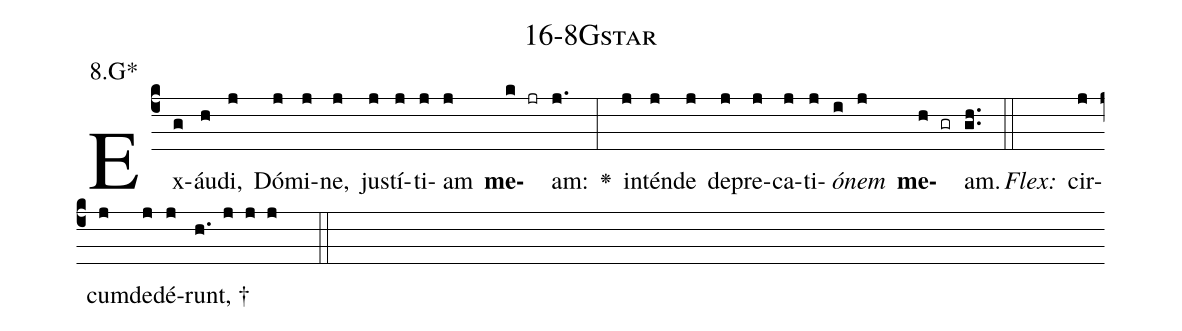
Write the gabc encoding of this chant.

name: 16-8Gstar;
annotation: 8.G*;
%%
(c4)Ex(g)áu(h)di,(j) Dó(j)mi(j)ne,(j) jus(j)tí(j)ti(j)am(j) <b>me</b>(k jr)am:(j.) <v>\greheightstar</v>(:) in(j)tén(j)de(j) de(j)pre(j)ca(j)ti(j)<i>ó</i>(i)<i>nem</i>(j) <b>me</b>(h gr)am.(gh..) (::)
<i>Flex:</i>()  cir(j)cum(j)de(j)dé(j)runt, †(h. j j j  ::)

%E(j) u(j) o(i) u(j) a(h) e.(gh..) (::)
